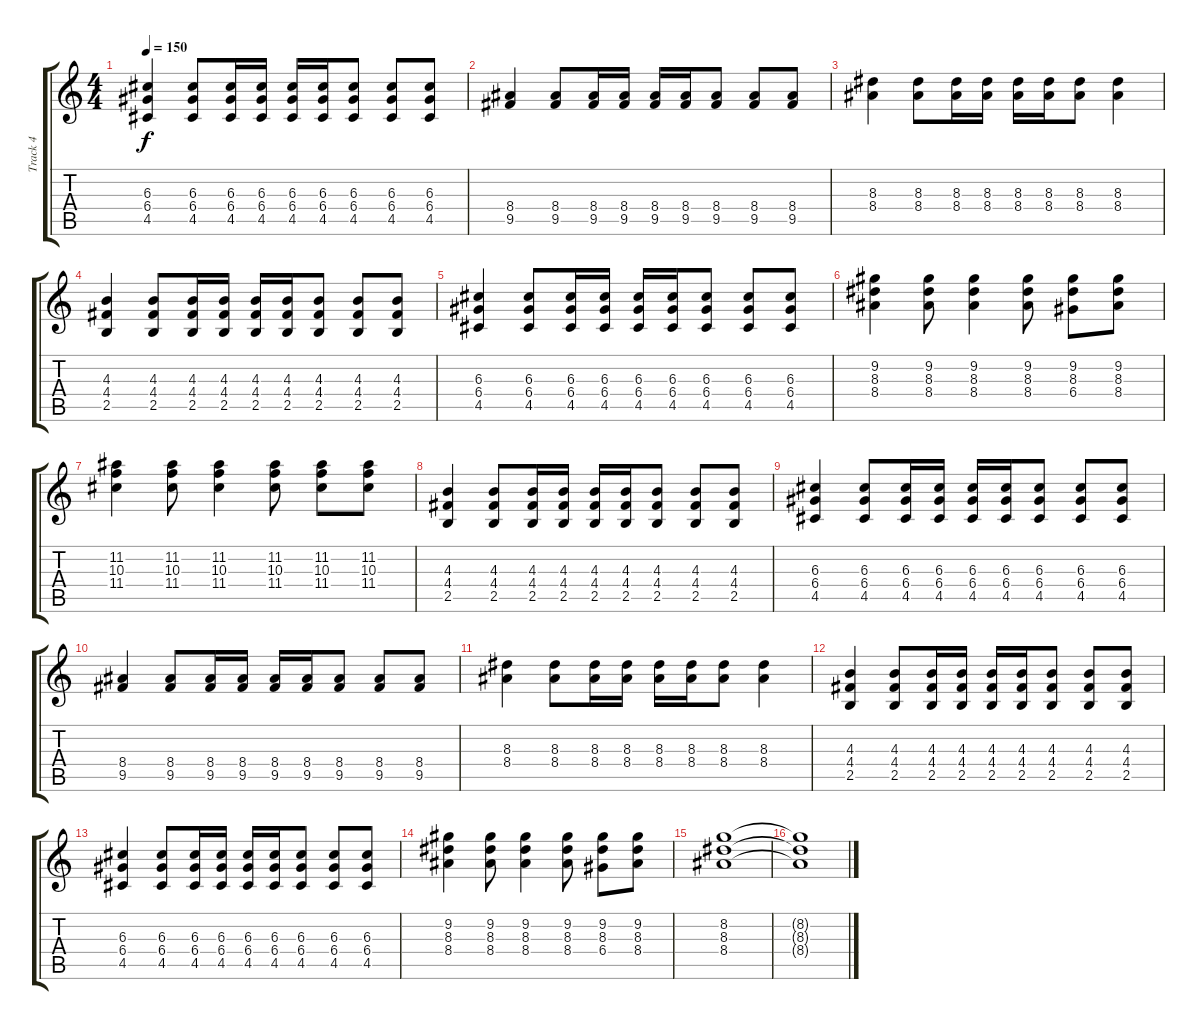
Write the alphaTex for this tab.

\track ("Track 4" "Track 4") {instrument overdrivenguitar}
\staff {score tabs}
\tuning (E4 B3 G3 D3 A2 E2) {hide}
\ts (4 4)
\tempo 150
\clef g2
\ks c
(6.3 6.4 4.5).4{dy f} (6.3 6.4 4.5).8 (6.3 6.4 4.5).16 (6.3 6.4 4.5).16 (6.3 6.4 4.5).16 (6.3 6.4 4.5).16 (6.3 6.4 4.5).8 (6.3 6.4 4.5).8 (6.3 6.4 4.5).8 |
(8.4 9.5).4 (8.4 9.5).8 (8.4 9.5).16 (8.4 9.5).16 (8.4 9.5).16 (8.4 9.5).16 (8.4 9.5).8 (8.4 9.5).8 (8.4 9.5).8 |
(8.3 8.4).4 (8.3 8.4).8 (8.3 8.4).16 (8.3 8.4).16 (8.3 8.4).16 (8.3 8.4).16 (8.3 8.4).8 (8.3 8.4).4 |
(4.3 4.4 2.5).4 (4.3 4.4 2.5).8 (4.3 4.4 2.5).16 (4.3 4.4 2.5).16 (4.3 4.4 2.5).16 (4.3 4.4 2.5).16 (4.3 4.4 2.5).8 (4.3 4.4 2.5).8 (4.3 4.4 2.5).8 |
(6.3 6.4 4.5).4 (6.3 6.4 4.5).8 (6.3 6.4 4.5).16 (6.3 6.4 4.5).16 (6.3 6.4 4.5).16 (6.3 6.4 4.5).16 (6.3 6.4 4.5).8 (6.3 6.4 4.5).8 (6.3 6.4 4.5).8 |
(9.2 8.3 8.4).4 (9.2 8.3 8.4).8 (9.2 8.3 8.4).4 (9.2 8.3 8.4).8 (9.2 8.3 6.4).8 (9.2 8.3 8.4).8 |
(11.2 10.3 11.4).4 (11.2 10.3 11.4).8 (11.2 10.3 11.4).4 (11.2 10.3 11.4).8 (11.2 10.3 11.4).8 (11.2 10.3 11.4).8 |
(4.3 4.4 2.5).4 (4.3 4.4 2.5).8 (4.3 4.4 2.5).16 (4.3 4.4 2.5).16 (4.3 4.4 2.5).16 (4.3 4.4 2.5).16 (4.3 4.4 2.5).8 (4.3 4.4 2.5).8 (4.3 4.4 2.5).8 |
(6.3 6.4 4.5).4 (6.3 6.4 4.5).8 (6.3 6.4 4.5).16 (6.3 6.4 4.5).16 (6.3 6.4 4.5).16 (6.3 6.4 4.5).16 (6.3 6.4 4.5).8 (6.3 6.4 4.5).8 (6.3 6.4 4.5).8 |
(8.4 9.5).4 (8.4 9.5).8 (8.4 9.5).16 (8.4 9.5).16 (8.4 9.5).16 (8.4 9.5).16 (8.4 9.5).8 (8.4 9.5).8 (8.4 9.5).8 |
(8.3 8.4).4 (8.3 8.4).8 (8.3 8.4).16 (8.3 8.4).16 (8.3 8.4).16 (8.3 8.4).16 (8.3 8.4).8 (8.3 8.4).4 |
(4.3 4.4 2.5).4 (4.3 4.4 2.5).8 (4.3 4.4 2.5).16 (4.3 4.4 2.5).16 (4.3 4.4 2.5).16 (4.3 4.4 2.5).16 (4.3 4.4 2.5).8 (4.3 4.4 2.5).8 (4.3 4.4 2.5).8 |
(6.3 6.4 4.5).4 (6.3 6.4 4.5).8 (6.3 6.4 4.5).16 (6.3 6.4 4.5).16 (6.3 6.4 4.5).16 (6.3 6.4 4.5).16 (6.3 6.4 4.5).8 (6.3 6.4 4.5).8 (6.3 6.4 4.5).8 |
(9.2 8.3 8.4).4 (9.2 8.3 8.4).8 (9.2 8.3 8.4).4 (9.2 8.3 8.4).8 (9.2 8.3 6.4).8 (9.2 8.3 8.4).8 |
(8.2 8.3 8.4).1 |
(8.2{t} 8.3{t} 8.4{t}).1
